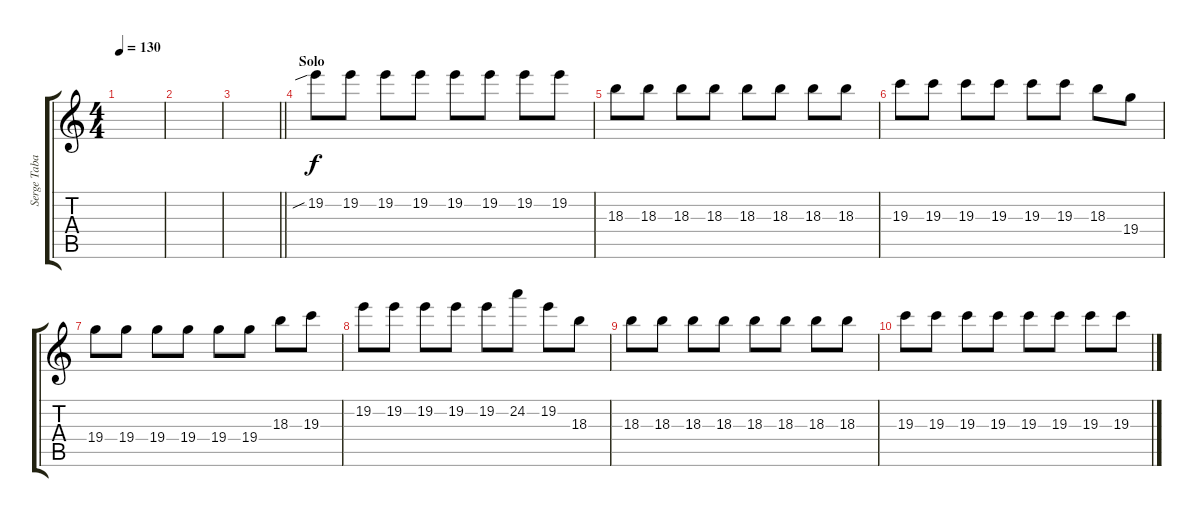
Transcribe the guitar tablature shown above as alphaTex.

\track ("Serge Tabachnikov " "Serge Taba") {instrument overdrivenguitar}
\staff {score tabs}
\tuning (D4 A3 F3 C3 G2 D2) {hide}
\ts (4 4)
\tempo 130
\clef g2
\ks c
|
|
\barLineRight lightlight
|
\section ("" "Solo")
19.2{sib}.8{instrument overdrivenguitar} 19.2.8 19.2.8 19.2.8 19.2.8 19.2.8 19.2.8 19.2.8 |
18.3.8 18.3.8 18.3.8 18.3.8 18.3.8 18.3.8 18.3.8 18.3.8 |
19.3.8 19.3.8 19.3.8 19.3.8 19.3.8 19.3.8 18.3.8 19.4.8 |
19.4.8 19.4.8 19.4.8 19.4.8 19.4.8 19.4.8 18.3.8 19.3.8 |
19.2.8 19.2.8 19.2.8 19.2.8 19.2.8 24.2.8 19.2.8 18.3.8 |
18.3.8 18.3.8 18.3.8 18.3.8 18.3.8 18.3.8 18.3.8 18.3.8 |
19.3.8 19.3.8 19.3.8 19.3.8 19.3.8 19.3.8 19.3.8 19.3.8
